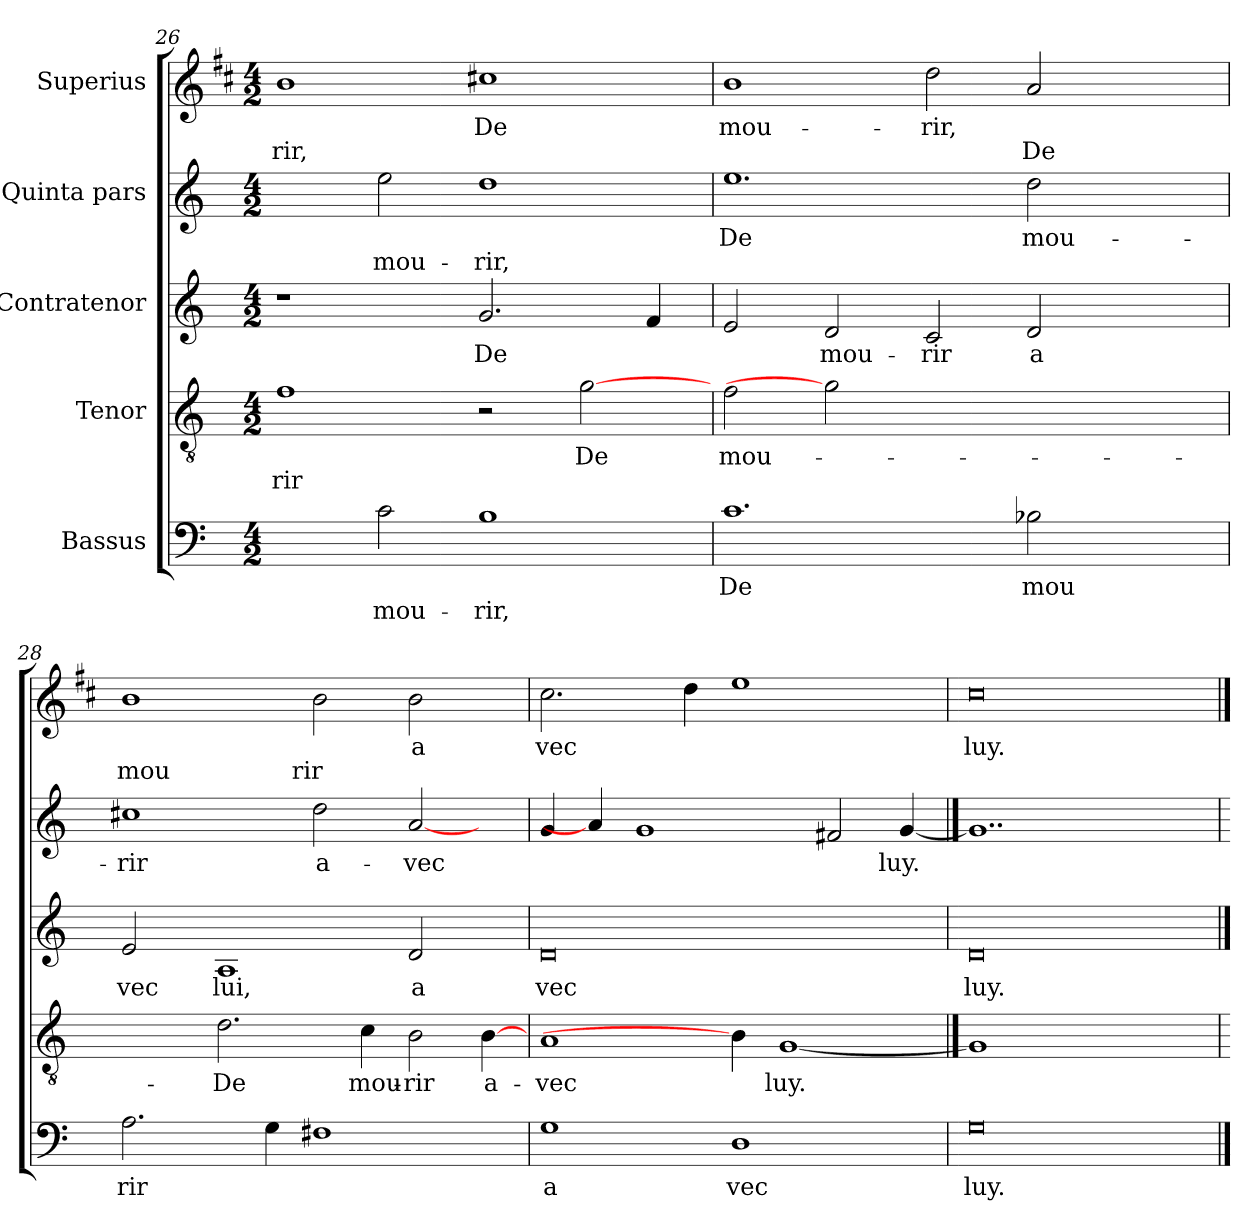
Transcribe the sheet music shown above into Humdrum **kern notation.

**kern	**text	**text	**kern	**text	**text	**kern	**text	**kern	**text	**text	**kern	**text	**text
*part5	*part5	*part5	*part4	*part4	*part4	*part3	*part3	*part2	*part2	*part2	*part1	*part1	*part1
*staff5	*staff5	*staff5	*staff4	*staff4	*staff4	*staff3	*staff3	*staff2	*staff2	*staff2	*staff1	*staff1	*staff1
*I"Bassus	*	*	*I"Tenor	*	*	*I"Contratenor	*	*I"Quinta pars	*	*	*I"Superius	*	*
!!LO:LB:g=z
*clefF4	*	*	*clefGv2	*	*	*clefG2	*	*clefG2	*	*	*clefG2	*	*
*	*	*	*	*	*	*	*	*	*	*	*ITrd1c2	*	*
*k[]	*	*	*k[]	*	*	*k[]	*	*k[]	*	*	*k[]	*	*
*C:	*	*	*C:	*	*	*C:	*	*C:	*	*	*C:	*	*
*M4/2	*	*	*M4/2	*	*	*M4/2	*	*M4/2	*	*	*M4/2	*	*
=26	=26	=26	=26	=26	=26	=26	=26	=26	=26	=26	=26	=26	=26
!	!	!	!	!	!LO:LY:b	!	!	!	!	!	!	!	!LO:LY:b
2dyy]	.	.	1f	.	-rir	1r	.	2ffyy]	.	.	1a	.	-rir,
!	!	!LO:LY:b	!	!	!	!	!	!	!	!LO:LY:b	!	!	!
2c	.	mou-	.	.	.	.	.	2ee	.	mou-	.	.	.
!	!	!LO:LY:b	!	!	!	!	!LO:LY:b	!	!	!LO:LY:b	!	!LO:LY:b	!
1B	.	-rir,	2r	.	.	2.g	De	1dd	.	-rir,	1bn	De	.
!	!	!	!	!LO:LY:b	!	!	!	!	!	!	!	!	!
.	.	.	[2g	De	.	.	.	.	.	.	.	.	.
.	.	.	.	.	.	4f	.	.	.	.	.	.	.
=27A	=27A	=27A	=27A	=27A	=27A	=27A	=27A	=27A	=27A	=27A	=27A	=27A	=27A
!	!LO:LY:b	!	!	!LO:LY:b	!	!	!	!	!LO:LY:b	!	!	!LO:LY:b	!
1.c	De	.	2f	mou-	.	2e	.	1.ee	De	.	1a	mou-	.
!	!	!	!	!	!	!	!LO:LY:b	!	!	!	!	!	!
.	.	.	2g]	.	.	2d	mou-	.	.	.	.	.	.
!	!	!	!	!LO:LY:b	!	!	!LO:LY:b	!	!	!	!	!LO:LY:b	!
.	.	.	[1eyy	-rir,	.	2c	-rir	.	.	.	2cc	-rir,	.
!	!LO:LY:b	!	!	!	!	!	!LO:LY:b	!	!LO:LY:b	!	!	!	!LO:LY:b
2B-X	mou	.	.	.	.	2d	a	2dd	mou-	.	2g	.	De
2ryy	.	.	2eyy_	.	.	2ryy	.	2ryy	.	.	2ryy	.	.
=28A	=28A	=28A	=28A	=28A	=28A	=28A	=28A	=28A	=28A	=28A	=28A	=28A	=28A
!	!LO:LY:b	!	!	!	!	!	!LO:LY:b	!	!LO:LY:b	!	!	!	!LO:LY:b
2.A	rir	.	4eyy]	.	.	2e	vec	1cc#X	-rir	.	1a	.	mou
.	.	.	4eyy_	.	.	.	.	.	.	.	.	.	.
!	!	!	!	!LO:LY:b	!	!	!LO:LY:b	!	!	!	!	!	!
.	.	.	2.d	De	.	1A	lui,	.	.	.	.	.	.
4G	.	.	.	.	.	.	.	.	.	.	.	.	.
!	!	!	!	!	!	!	!	!	!LO:LY:b	!	!	!	!LO:LY:b
1F#X	.	.	.	.	.	.	.	2dd	a-	.	2a	.	rir
!	!	!	!	!LO:LY:b	!	!	!	!	!	!	!	!	!
.	.	.	4c	mou-	.	.	.	.	.	.	.	.	.
!	!	!	!	!LO:LY:b	!	!	!LO:LY:b	!	!LO:LY:b	!	!	!LO:LY:b	!
.	.	.	2B	-rir	.	2d	a	[2a	-vec	.	2a	a	.
!	!	!	!	!LO:LY:b	!	!	!	!	!	!	!	!	!
4ryy	.	.	[4B	a-	.	4ryy	.	4ryy	.	.	4ryy	.	.
=28B	=28B	=28B	=28B	=28B	=28B	=28B	=28B	=28B	=28B	=28B	=28B	=28B	=28B
!	!LO:LY:b	!	!	!LO:LY:b	!	!	!LO:LY:b	!	!	!	!	!LO:LY:b	!
1G	a	.	1A	-vec	.	0d	vec	4g	.	.	2.b	vec	.
.	.	.	.	.	.	.	.	4a]	.	.	.	.	.
.	.	.	.	.	.	.	.	1g	.	.	.	.	.
.	.	.	.	.	.	.	.	.	.	.	4cc	.	.
!	!LO:LY:b	!	!	!	!	!	!	!	!	!	!	!	!
1D	vec	.	4B]	.	.	.	.	.	.	.	1dd	.	.
!	!	!	!	!LO:LY:b	!	!	!	!	!	!	!	!	!
.	.	.	[1G	luy.	.	.	.	.	.	.	.	.	.
.	.	.	.	.	.	.	.	2f#X	.	.	.	.	.
!	!	!	!	!	!	!	!	!	!LO:LY:b	!	!	!	!
4ryy	.	.	.	.	.	4ryy	.	[4g	luy.	.	4ryy	.	.
=29A	=29A	=29A	==29A	=29A	=29A	=29A	=29A	==29A	=29A	=29A	=29A	=29A	=29A
!	!LO:LY:b	!	!	!	!	!	!LO:LY:b	!	!	!	!	!LO:LY:b	!
0G	luy.	.	1G]	.	.	0d	luy.	1..g]	.	.	0b	luy.	.
.	.	.	1ryy	.	.	.	.	.	.	.	.	.	.
.	.	.	.	.	.	.	.	4ryy	.	.	.	.	.
==	==	==	=	==	==	==	==	=	==	==	==	==	==
*-	*-	*-	*-	*-	*-	*-	*-	*-	*-	*-	*-	*-	*-
